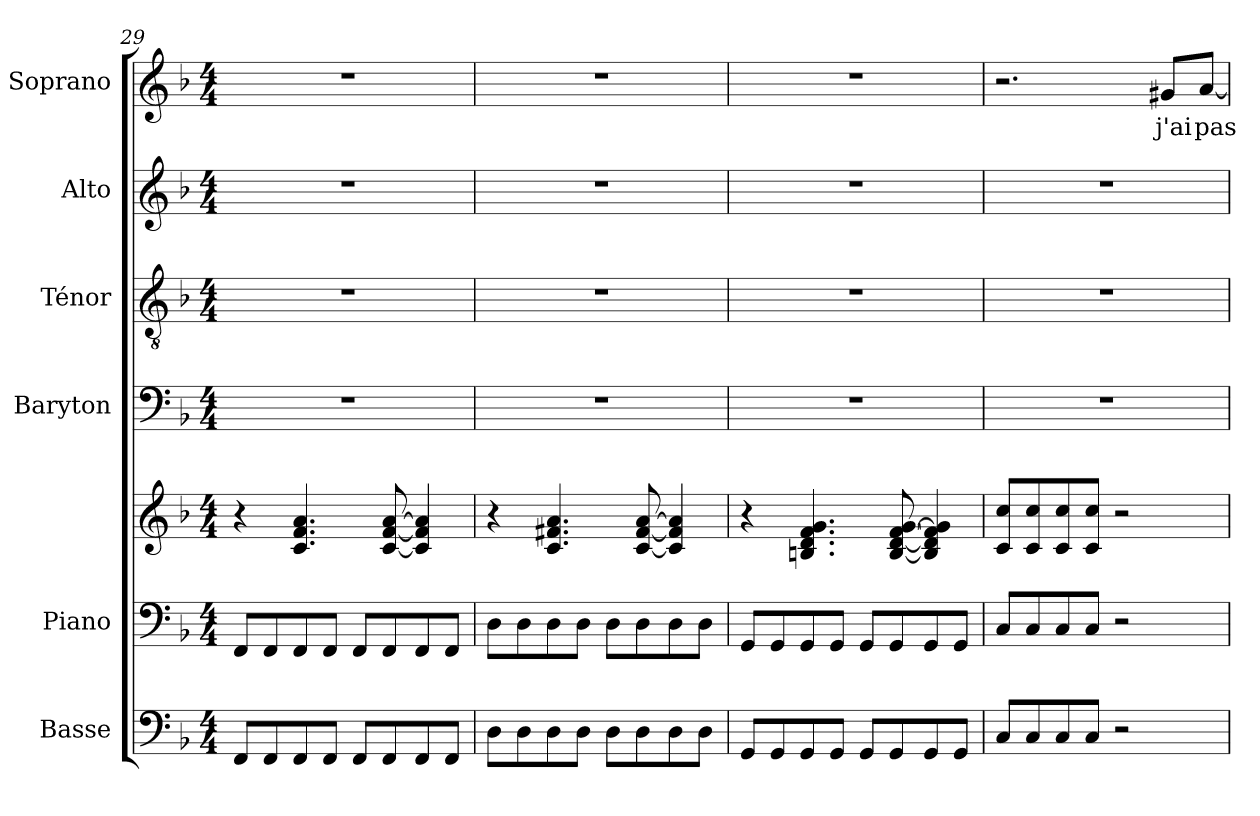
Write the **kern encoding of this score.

**kern	**kern	**kern	**kern	**kern	**kern	**kern	**text
*part6	*part5	*part5	*part4	*part3	*part2	*part1	*part1
*staff7	*staff6	*staff5	*staff4	*staff3	*staff2	*staff1	*staff1
*I"Basse	*I"Piano	*	*I"Baryton	*I"Ténor	*I"Alto	*I"Soprano	*
*	*I'Pno	*	*I'Bar.	*I'T	*I'A	*I'S	*
!!LO:LB:g=z
*clefF4	*clefF4	*clefG2	*clefF4	*clefGv2	*clefG2	*clefG2	*
*ITrd7c12	*	*	*	*	*	*	*
*k[b-]	*k[b-]	*k[b-]	*k[b-]	*k[b-]	*k[b-]	*k[b-]	*
*F:	*F:	*F:	*F:	*F:	*F:	*F:	*
*M4/4	*M4/4	*M4/4	*M4/4	*M4/4	*M4/4	*M4/4	*
=29	=29	=29	=29	=29	=29	=29	=29
8FFF/L	8FF/L	4r	1r	1r	1r	1r	.
8FFF/	8FF/	.	.	.	.	.	.
8FFF/	8FF/	4.c/ 4.f/ 4.a/	.	.	.	.	.
8FFF/J	8FF/J	.	.	.	.	.	.
8FFF/L	8FF/L	.	.	.	.	.	.
8FFF/	8FF/	[8c/ [8f/ [8a/	.	.	.	.	.
8FFF/	8FF/	4c/] 4f/] 4a/]	.	.	.	.	.
8FFF/J	8FF/J	.	.	.	.	.	.
=30	=30	=30	=30	=30	=30	=30	=30
8DD\L	8D\L	4r	1r	1r	1r	1r	.
8DD\	8D\	.	.	.	.	.	.
8DD\	8D\	4.c/ 4.f#X/ 4.a/	.	.	.	.	.
8DD\J	8D\J	.	.	.	.	.	.
8DD\L	8D\L	.	.	.	.	.	.
8DD\	8D\	[8c/ [8f#/ [8a/	.	.	.	.	.
8DD\	8D\	4c/] 4f#/] 4a/]	.	.	.	.	.
8DD\J	8D\J	.	.	.	.	.	.
=31	=31	=31	=31	=31	=31	=31	=31
8GGG/L	8GG/L	4r	1r	1r	1r	1r	.
8GGG/	8GG/	.	.	.	.	.	.
8GGG/	8GG/	4.Bn/ 4.d/ 4.f/ 4.g/	.	.	.	.	.
8GGG/J	8GG/J	.	.	.	.	.	.
8GGG/L	8GG/L	.	.	.	.	.	.
8GGG/	8GG/	[8B/ [8d/ [8f/ [8g/	.	.	.	.	.
8GGG/	8GG/	4B/] 4d/] 4f/] 4g/]	.	.	.	.	.
8GGG/J	8GG/J	.	.	.	.	.	.
=32	=32	=32	=32	=32	=32	=32	=32
8CC/L	8C/L	8c/ 8cc/L	1r	1r	1r	2.r	.
8CC/	8C/	8c/ 8cc/	.	.	.	.	.
8CC/	8C/	8c/ 8cc/	.	.	.	.	.
8CC/J	8C/J	8c/ 8cc/J	.	.	.	.	.
2r	2r	2r	.	.	.	.	.
!	!	!	!	!	!	!	!LO:LY:b
.	.	.	.	.	.	8g#X/L	j'ai
!	!	!	!	!	!	!	!LO:LY:b
.	.	.	.	.	.	[8a/J	pas
=	=	=	=	=	=	=	=
*-	*-	*-	*-	*-	*-	*-	*-
